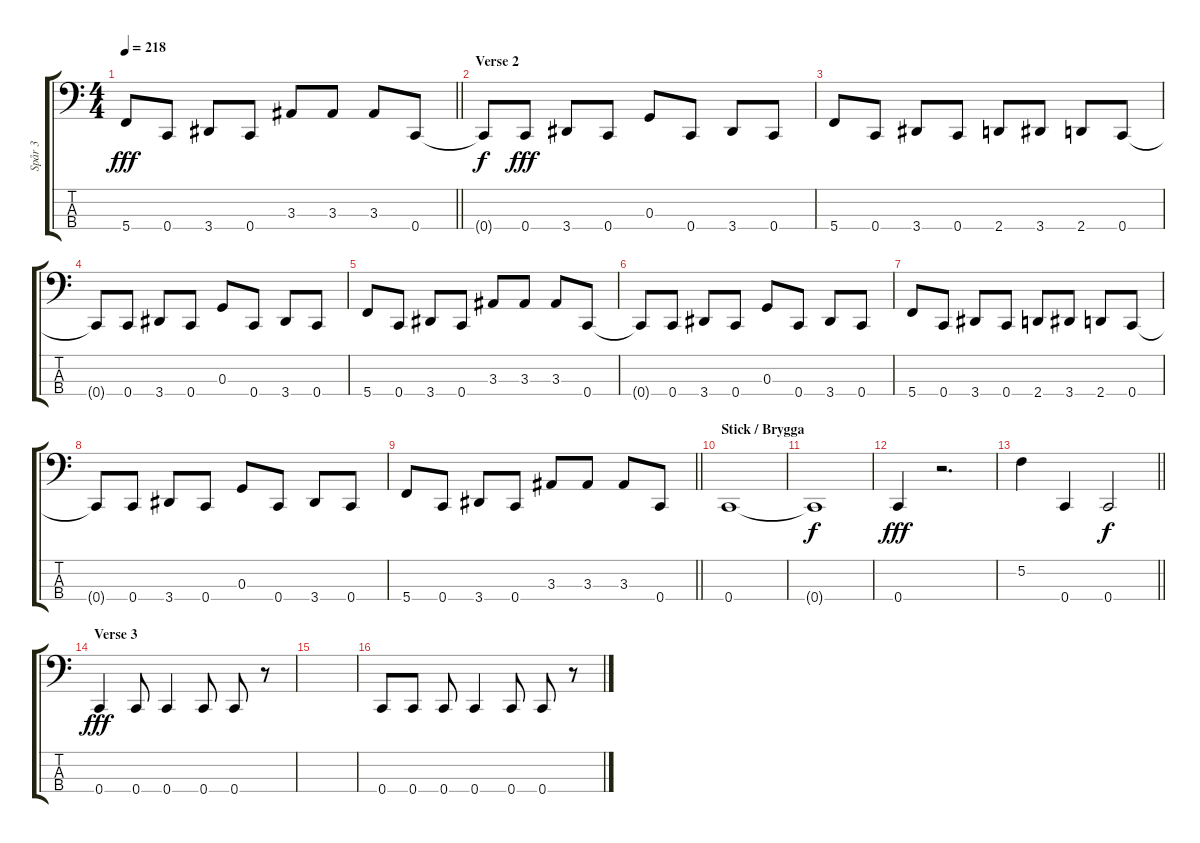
\track ("Spår 3" "Spår 3") {instrument electricbassfinger}
\staff {score tabs}
\tuning (F2 C2 G1 C1) {hide}
\ts (4 4)
\tempo 218
\clef f4
\barLineRight lightlight
\ks c
5.4.8{dy fff} 0.4.8 3.4.8 0.4.8 3.3.8 3.3.8 3.3.8 0.4.8 |
\section ("" "Verse 2")
0.4{t}.8{dy f} 0.4.8{dy fff} 3.4.8 0.4.8 0.3.8 0.4.8 3.4.8 0.4.8 |
5.4.8 0.4.8 3.4.8 0.4.8 2.4.8 3.4.8 2.4.8 0.4.8 |
0.4{t}.8 0.4.8 3.4.8 0.4.8 0.3.8 0.4.8 3.4.8 0.4.8 |
5.4.8 0.4.8 3.4.8 0.4.8 3.3.8 3.3.8 3.3.8 0.4.8 |
0.4{t}.8 0.4.8 3.4.8 0.4.8 0.3.8 0.4.8 3.4.8 0.4.8 |
5.4.8 0.4.8 3.4.8 0.4.8 2.4.8 3.4.8 2.4.8 0.4.8 |
0.4{t}.8 0.4.8 3.4.8 0.4.8 0.3.8 0.4.8 3.4.8 0.4.8 |
\barLineRight lightlight
5.4.8 0.4.8 3.4.8 0.4.8 3.3.8 3.3.8 3.3.8 0.4.8 |
\section ("" "Stick / Brygga")
0.4.1 |
0.4{t}.1{dy f} |
0.4.4{dy fff} r.2{d} |
\barLineRight lightlight
5.2.4 0.4.4 0.4.2{dy f} |
\section ("" "Verse 3")
0.4.4{dy fff} 0.4.8 0.4.4 0.4.8 0.4.8 r.8 |
|
0.4.8 0.4.8 0.4.8 0.4.4 0.4.8 0.4.8 r.8
